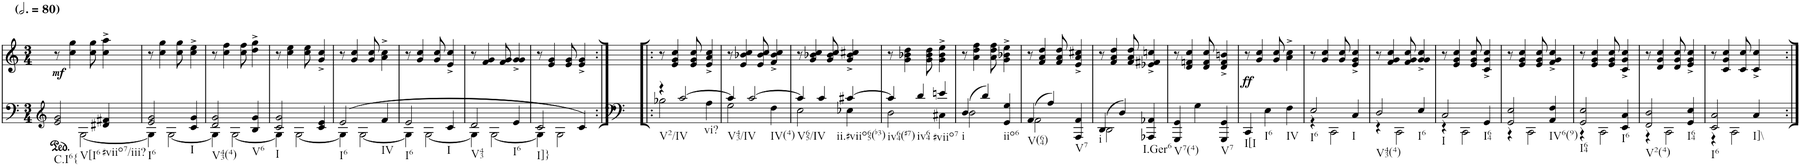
**kern	**kern	**dynam
*part1	*part1	*part1
*staff2	*staff1	*staff1/2
*I"Piano	*	*
*I'Pno.	*	*
*clefG2	*clefG2	*
*k[]	*k[]	*
*M3/4	*M3/4	*
*MM240	*MM240	*
=1	=1	=1
*^	*	*
!LO:TX:b:t=C.I6{	!	!	!
!LO:TX:b:t=V[I6	!	!	!
!	!	!	!LO:DY:a=2
2e/ 2g/	4ryy	8r	mf
.	.	4cc\ 4gg\	.
.	[2G\	.	.
.	.	8cc\ 8gg\	.
!LO:TX:b:t=#viio7/iii?	!	!	!
4d#X/ 4f#X/	.	4cc\^ 4aa\^	.
=2	=2	=2	=2
!LO:TX:b:t=I6	!	!	!
2e/ 2g/	4G\]	8r	.
.	.	4cc\ 4gg\	.
.	[2G\	.	.
.	.	8cc\ 8gg\	.
!LO:TX:b:t=I	!	!	!
4c/ 4g/	.	4cc\^ 4ee\^	.
=3	=3	=3	=3
!LO:TX:b:t=V43(4)	!	!	!
2d/ 2g/	4G\]	8r	.
.	.	4cc\ 4ff\	.
.	[2G\	.	.
.	.	8cc\ 8ff\	.
!LO:TX:b:t=V6	!	!	!
4B/ 4g/	.	4dd\^ 4gg\^	.
=4	=4	=4	=4
!LO:TX:b:t=I	!	!	!
2c/ 2g/	4G\]	8r	.
.	.	4cc\ 4ee\	.
.	[2G\	.	.
.	.	8cc\ 8ee\	.
4c/ 4e/	.	4g/^ 4cc/^	.
=5	=5	=5	=5
!LO:TX:b:t=I6	!	!	!
2e/	4G\]	8r	.
.	.	4g/ 4cc/	.
.	[2G\	.	.
.	.	8g/ 8cc/	.
!LO:TX:b:t=IV	!	!	!
4f/	.	4a\^ 4cc\^	.
=6	=6	=6	=6
!LO:TX:b:t=I6	!	!	!
2e/	4G\]	8r	.
.	.	4g/ 4cc/	.
.	[2G\	.	.
.	.	8g/ 8cc/	.
!LO:TX:b:t=I	!	!	!
4c/	.	4e/^ 4cc/^	.
=7	=7	=7	=7
!LO:TX:b:t=V43	!	!	!
2d/	4G\]	8r	.
.	.	4f/ 4g/	.
.	[2G\	.	.
.	.	8f/ 8g/	.
!LO:TX:b:t=I6	!	!	!
4e/	.	4g/^ 4g/^	.
=8	=8	=8	=8
!LO:TX:b:t=I]}	!	!	!
2c/	4G\]	8r	.
.	.	4e/ 4g/	.
.	2G\	.	.
.	.	8e/ 8g/	.
4c/	.	4e/^ 4g/^	.
=9:|!|:	=9:|!|:	=9:|!|:	=9:|!|:
*clefF4	*	*	*
!LO:TX:b:t=V2/IV	!	!	!
4r	2B-X\	8r	.
.	.	4e/ 4g/ 4cc/	.
!LO:TX:b:t=vi?	!	!	!
[2c/	.	.	.
.	.	8e/ 8g/ 8cc/	.
.	4A\	4e/^ 4a/^ 4cc/^	.
=10	=10	=10	=10
!LO:TX:b:t=V43/IV	!	!	!
4c/]	2G\	8r	.
.	.	4e/ 4b-X/ 4cc/	.
!LO:TX:b:t=IV(4)	!	!	!
[2c/	.	.	.
.	.	8e/ 8b-/ 8cc/	.
.	4F\	4f/^ 4b-/^ 4cc/^	.
=11	=11	=11	=11
!LO:TX:b:t=V65/IV	!	!	!
4c/]	2E\	8r	.
.	.	4g/ 4b-X/ 4cc/	.
4c/	.	.	.
.	.	8g/ 8b-/ 8cc/	.
!LO:TX:b:t=ii.#viio65(b3)	!	!	!
[4c#X/	4E-X\	4g/^ 4b-/^ 4cc#X/^	.
=12	=12	=12	=12
!LO:TX:b:t=iv64(#7)	!	!	!
4c#/]	2D\	8r	.
.	.	4g\ 4b-X\ 4dd\	.
!LO:TX:b:t=iv64	!	!	!
4d/	.	.	.
.	.	8g\ 8b-\ 8dd\	.
!LO:TX:b:t=#viio7	!	!	!
4en/	4C#X\	4g\^ 4b-\^ 4ee\^	.
=13	=13	=13	=13
!LO:TX:b:t=i	!	!	!
4D/	2D\	8r	.
.	.	4a\ 4dd\ 4ff\	.
4d/	.	.	.
.	.	8a\ 8dd\ 8ff\	.
!LO:TX:b:t=iio6	!	!	!
4GG/ 4G/	4ryy	4g\^ 4b-X\^ 4ee\^	.
=14	=14	=14	=14
!LO:TX:b:t=V(64)	!	!	!
4AA/	2AA\	8r	.
.	.	4f/ 4a/ 4dd/	.
4A/	.	.	.
.	.	8f/ 8a/ 8dd/	.
!LO:TX:b:t=V7	!	!	!
4AAA/ 4AA/	4ryy	4e/^ 4a/^ 4cc#X/^	.
=15	=15	=15	=15
!LO:TX:b:t=i	!	!	!
4DD/	2DD\	8r	.
.	.	4f/ 4a/ 4dd/	.
4D/	.	.	.
.	.	8f/ 8a/ 8dd/	.
!LO:TX:b:t=I.Ger6	!	!	!
4AAA-X/ 4AA-X/	4ryy	4e-X/^ 4f#X/^ 4ccn/^	.
=16	=16	=16	=16
!LO:TX:b:t=V7(4)	!	!	!
*v	*v	*	*
4GGG/ 4GG/	8r	.
.	4d/ 4fn/ 4cc/	.
4G\	.	.
.	8d/ 8f/ 8cc/	.
!LO:TX:b:t=V7	!	!
4GGG/ 4GG/	4d/^ 4f/^ 4bn/^	.
=17	=17	=17
!LO:TX:b:t=I[I	!	!
!	!	!LO:DY:b
4CC/	8r	ff
.	4g/ 4cc/	.
!LO:TX:b:t=I6	!	!
4E\	.	.
.	8g/ 8cc/	.
!LO:TX:b:t=IV	!	!
4F\	4a\^ 4cc\^	.
=18	=18	=18
*^	*	*
!LO:TX:b:t=I6	!	!	!
2E/	4r	8r	.
.	.	4g/ 4cc/	.
.	2CC\	.	.
.	.	8g/ 8cc/	.
!LO:TX:b:t=I	!	!	!
4C/	.	4e/^ 4g/^ 4cc/^	.
=19	=19	=19	=19
!LO:TX:b:t=V43(4)	!	!	!
2D/	4r	8r	.
.	.	4f/ 4g/ 4cc/	.
.	2CC\	.	.
.	.	8f/ 8g/ 8cc/	.
!LO:TX:b:t=I6	!	!	!
4E/	.	4g/^ 4g/^ 4cc/^	.
=20	=20	=20	=20
!LO:TX:b:t=I	!	!	!
2C/	4r	8r	.
.	.	4e/ 4g/ 4cc/	.
.	2CC\	.	.
.	.	8e/ 8g/ 8cc/	.
!LO:TX:b:t=I64	!	!	!
4GG/	.	4c/^ 4g/^ 4cc/^	.
=21	=21	=21	=21
2GG/ 2E/	4r	8r	.
.	.	4e/ 4g/ 4cc/	.
.	2CC\	.	.
.	.	8e/ 8g/ 8cc/	.
!LO:TX:b:t=IV6(9)	!	!	!
4AA/ 4F/	.	4f/^ 4g/^ 4cc/^	.
=22	=22	=22	=22
!LO:TX:b:t=I64	!	!	!
2GG/ 2E/	4r	8r	.
.	.	4e/ 4g/ 4cc/	.
.	2CC\	.	.
.	.	8e/ 8g/ 8cc/	.
!LO:TX:b:t=I6	!	!	!
4EE/ 4C/	.	4c/^ 4g/^ 4cc/^	.
=23	=23	=23	=23
!LO:TX:b:t=V2(4)	!	!	!
2FF/ 2D/	4r	8r	.
.	.	4d/ 4g/ 4cc/	.
.	2CC\	.	.
.	.	8d/ 8g/ 8cc/	.
!LO:TX:b:t=I64	!	!	!
4GG/ 4E/	.	4e/^ 4g/^ 4cc/^	.
=24	=24	=24	=24
!LO:TX:b:t=I6	!	!	!
2EE/ 2C/	4r	8r	.
.	.	4c/ 4g/ 4cc/	.
.	2CC\	.	.
.	.	8c/ 8cc/	.
!LO:TX:b:t=I]\\	!	!	!
4C/	.	4c/^ 4cc/^	.
*v	*v	*	*
=:|!	=:|!	=:|!
*-	*-	*-
